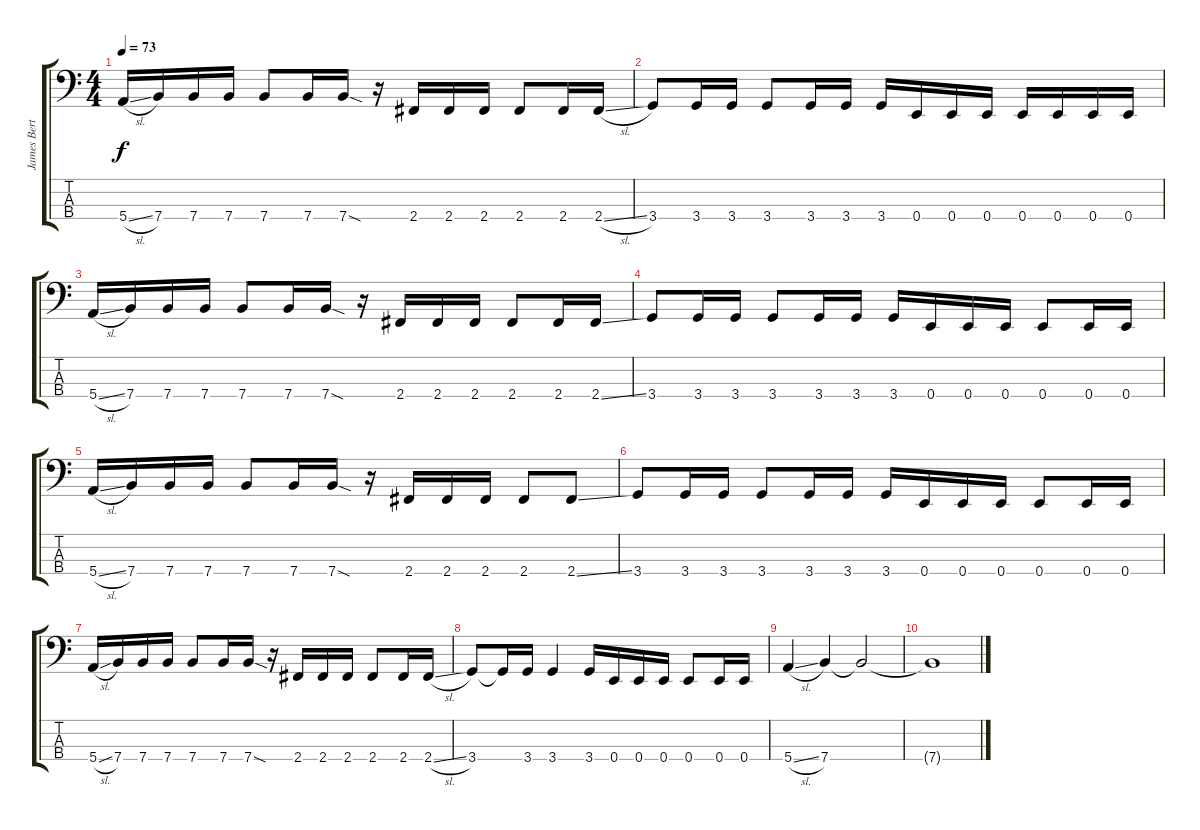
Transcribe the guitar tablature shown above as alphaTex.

\track ("James Bertram - Bass" "James Bert") {instrument electricbasspick}
\staff {score tabs}
\tuning (G2 D2 A1 E1) {hide}
\ts (4 4)
\tempo 73
\clef f4
\ks c
5.4{sl}.16{dy f} 7.4.16 7.4.16 7.4.16 7.4.8 7.4.16 7.4{sod}.16 r.16 2.4.16 2.4.16 2.4.16 2.4.8 2.4.16 2.4{sl}.16 |
3.4.8 3.4.16 3.4.16 3.4.8 3.4.16 3.4.16 3.4.16 0.4.16 0.4.16 0.4.16 0.4.16 0.4.16 0.4.16 0.4.16 |
5.4{sl}.16 7.4.16 7.4.16 7.4.16 7.4.8 7.4.16 7.4{sod}.16 r.16 2.4.16 2.4.16 2.4.16 2.4.8 2.4.16 2.4{ss}.16 |
3.4.8 3.4.16 3.4.16 3.4.8 3.4.16 3.4.16 3.4.16 0.4.16 0.4.16 0.4.16 0.4.8 0.4.16 0.4.16 |
5.4{sl}.16 7.4.16 7.4.16 7.4.16 7.4.8 7.4.16 7.4{sod}.16 r.16 2.4.16 2.4.16 2.4.16 2.4.8 2.4{ss}.8 |
3.4.8 3.4.16 3.4.16 3.4.8 3.4.16 3.4.16 3.4.16 0.4.16 0.4.16 0.4.16 0.4.8 0.4.16 0.4.16 |
5.4{sl}.16 7.4.16 7.4.16 7.4.16 7.4.8 7.4.16 7.4{sod}.16 r.16 2.4.16 2.4.16 2.4.16 2.4.8 2.4.16 2.4{sl}.16 |
3.4.8 3.4{t}.16 3.4.16 3.4.4 3.4.16 0.4.16 0.4.16 0.4.16 0.4.8 0.4.16 0.4.16 |
5.4{sl}.4 7.4.4 7.4{t}.2 |
7.4{t}.1{volume 0}
